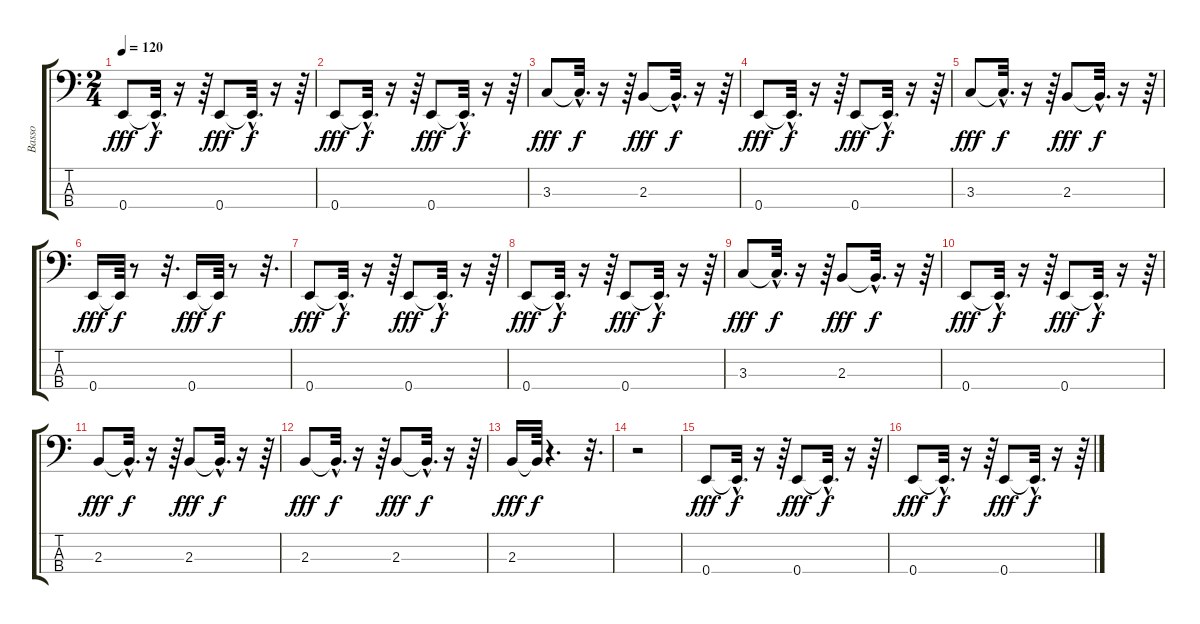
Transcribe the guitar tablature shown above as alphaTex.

\track ("Basso" "Basso") {instrument electricbasspick}
\staff {score tabs}
\tuning (G2 D2 A1 E1) {hide}
\ts (2 4)
\tempo 120
\clef f4
\ks c
0.4.8{dy fff} 0.4{hac t}.32{d dy f} r.16 r.64 0.4.8{dy fff} 0.4{hac t}.32{d dy f} r.16 r.64 |
0.4.8{dy fff} 0.4{hac t}.32{d dy f} r.16 r.64 0.4.8{dy fff} 0.4{hac t}.32{d dy f} r.16 r.64 |
3.3.8{dy fff} 3.3{hac t}.32{d dy f} r.16 r.64 2.3.8{dy fff} 2.3{hac t}.32{d dy f} r.16 r.64 |
0.4.8{dy fff} 0.4{hac t}.32{d dy f} r.16 r.64 0.4.8{dy fff} 0.4{hac t}.32{d dy f} r.16 r.64 |
3.3.8{dy fff} 3.3{hac t}.32{d dy f} r.16 r.64 2.3.8{dy fff} 2.3{hac t}.32{d dy f} r.16 r.64 |
0.4.16{dy fff} 0.4{t}.64{dy f} r.8 r.32{d} 0.4.16{dy fff} 0.4{t}.64{dy f} r.8 r.32{d} |
0.4.8{dy fff} 0.4{hac t}.32{d dy f} r.16 r.64 0.4.8{dy fff} 0.4{hac t}.32{d dy f} r.16 r.64 |
0.4.8{dy fff} 0.4{hac t}.32{d dy f} r.16 r.64 0.4.8{dy fff} 0.4{hac t}.32{d dy f} r.16 r.64 |
3.3.8{dy fff} 3.3{hac t}.32{d dy f} r.16 r.64 2.3.8{dy fff} 2.3{hac t}.32{d dy f} r.16 r.64 |
0.4.8{dy fff} 0.4{hac t}.32{d dy f} r.16 r.64 0.4.8{dy fff} 0.4{hac t}.32{d dy f} r.16 r.64 |
2.3.8{dy fff} 2.3{hac t}.32{d dy f} r.16 r.64 2.3.8{dy fff} 2.3{hac t}.32{d dy f} r.16 r.64 |
2.3.8{dy fff} 2.3{hac t}.32{d dy f} r.16 r.64 2.3.8{dy fff} 2.3{hac t}.32{d dy f} r.16 r.64 |
2.3.16{dy fff} 2.3{t}.64{dy f} r.4{d} r.32{d} |
r.2 |
0.4.8{dy fff} 0.4{hac t}.32{d dy f} r.16 r.64 0.4.8{dy fff} 0.4{hac t}.32{d dy f} r.16 r.64 |
0.4.8{dy fff} 0.4{hac t}.32{d dy f} r.16 r.64 0.4.8{dy fff} 0.4{hac t}.32{d dy f} r.16 r.64
